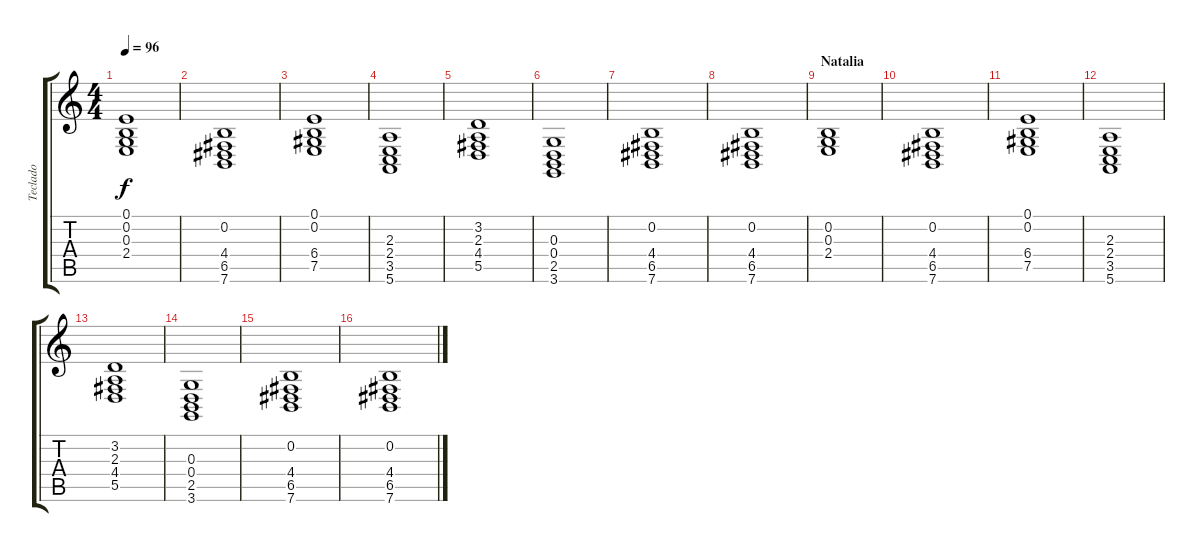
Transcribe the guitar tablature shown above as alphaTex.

\track ("Teclado" "Teclado") {instrument churchorgan}
\staff {score tabs}
\tuning (E4 B3 G3 D3 A2 E2) {hide}
\ts (4 4)
\tempo 96
\clef g2
\ks c
(0.1{t} 0.2{t} 0.3{t} 2.4{t}).1{dy f} |
(0.2 4.4 6.5 7.6).1 |
(0.1 0.2 6.4 7.5).1 |
(2.3 2.4 3.5 5.6).1 |
(3.2 2.3 4.4 5.5).1 |
(0.3 0.4 2.5 3.6).1 |
(0.2 4.4 6.5 7.6).1 |
(0.2 4.4 6.5 7.6).1 |
\section ("" "Natalia")
(0.2 0.3 2.4).1 |
(0.2 4.4 6.5 7.6).1 |
(0.1 0.2 6.4 7.5).1 |
(2.3 2.4 3.5 5.6).1 |
(3.2 2.3 4.4 5.5).1 |
(0.3 0.4 2.5 3.6).1 |
(0.2 4.4 6.5 7.6).1 |
(0.2 4.4 6.5 7.6).1
